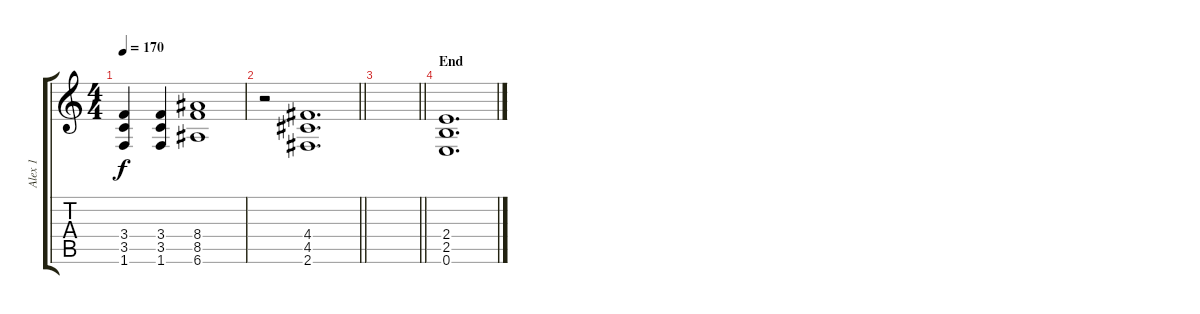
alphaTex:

\track ("Alex 1" "Alex 1") {instrument distortionguitar}
\staff {score tabs}
\tuning (E4 B3 G3 D3 A2 E2) {hide}
\ts (4 4)
\tempo 170
\clef g2
\ks c
(3.4 3.5 1.6).4{dy f} (3.4 3.5 1.6).4 (8.4 8.5 6.6).1 |
\barLineRight lightlight
r.2 (4.4 4.5 2.6).1{d} |
\barLineRight lightlight
|
\section ("" "End")
(2.4 2.5 0.6).1{d}
